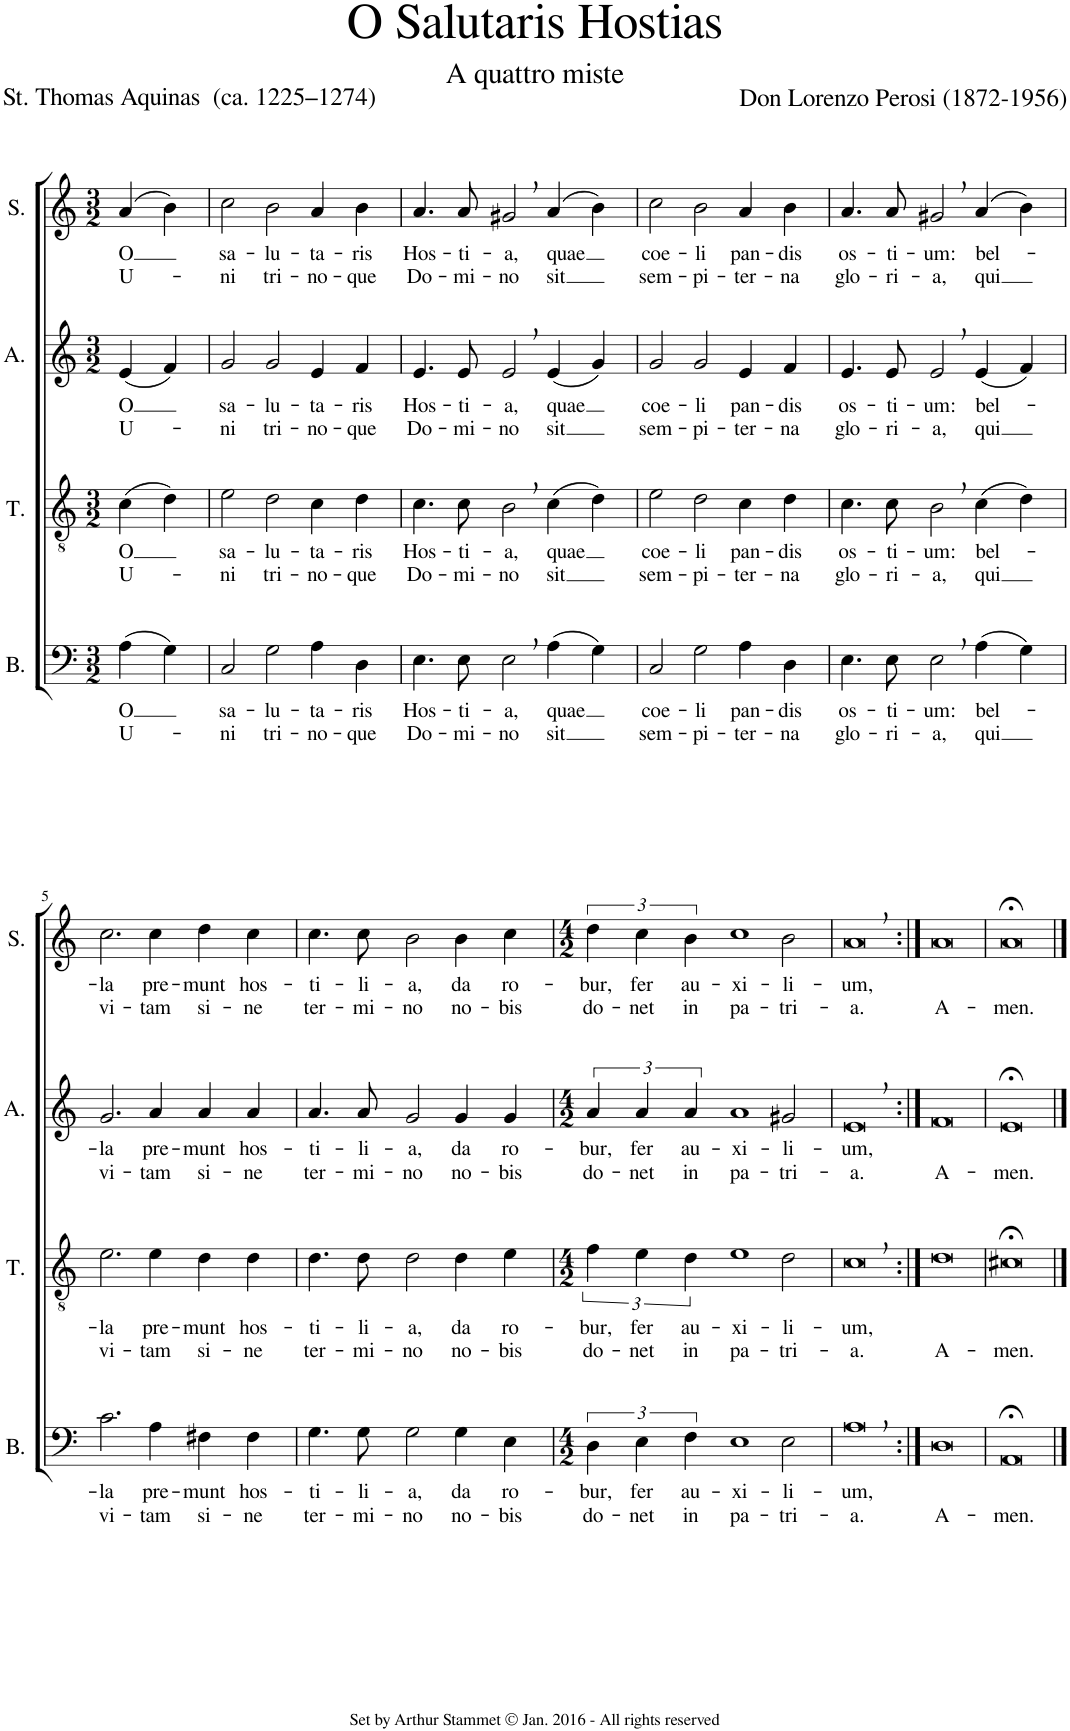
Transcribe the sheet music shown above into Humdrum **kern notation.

**kern	**text	**text	**kern	**text	**text	**kern	**text	**text	**kern	**text	**text
*part4	*part4	*part4	*part3	*part3	*part3	*part2	*part2	*part2	*part1	*part1	*part1
*staff4	*staff4	*staff4	*staff3	*staff3	*staff3	*staff2	*staff2	*staff2	*staff1	*staff1	*staff1
*I"B.	*	*	*I"T.	*	*	*I"A.	*	*	*I"S.	*	*
*I'B.	*	*	*I'T.	*	*	*I'A.	*	*	*I'S.	*	*
*clefF4	*	*	*clefGv2	*	*	*clefG2	*	*	*clefG2	*	*
*k[]	*	*	*k[]	*	*	*k[]	*	*	*k[]	*	*
*M3/2	*	*	*M3/2	*	*	*M3/2	*	*	*M3/2	*	*
=	=	=	=	=	=	=	=	=	=	=	=
!	!LO:LY:b	!LO:LY:b	!	!LO:LY:b	!LO:LY:b	!	!LO:LY:b	!LO:LY:b	!	!LO:LY:b	!LO:LY:b
(4A\	O	U-	(4c\	O	U-	(4e/	O	U-	(4a/	O	U-
4G\)	.	.	4d\)	.	.	4f/)	.	.	4b\)	.	.
=1	=1	=1	=1	=1	=1	=1	=1	=1	=1	=1	=1
!	!LO:LY:b	!LO:LY:b	!	!LO:LY:b	!LO:LY:b	!	!LO:LY:b	!LO:LY:b	!	!LO:LY:b	!LO:LY:b
2C/	sa-	-ni	2e\	sa-	-ni	2g/	sa-	-ni	2cc\	sa-	-ni
!	!LO:LY:b	!LO:LY:b	!	!LO:LY:b	!LO:LY:b	!	!LO:LY:b	!LO:LY:b	!	!LO:LY:b	!LO:LY:b
2G\	-lu-	tri-	2d\	-lu-	tri-	2g/	-lu-	tri-	2b\	-lu-	tri-
!	!LO:LY:b	!LO:LY:b	!	!LO:LY:b	!LO:LY:b	!	!LO:LY:b	!LO:LY:b	!	!LO:LY:b	!LO:LY:b
4A\	-ta-	-no-	4c\	-ta-	-no-	4e/	-ta-	-no-	4a/	-ta-	-no-
!	!LO:LY:b	!LO:LY:b	!	!LO:LY:b	!LO:LY:b	!	!LO:LY:b	!LO:LY:b	!	!LO:LY:b	!LO:LY:b
4D\	-ris	-que	4d\	-ris	-que	4f/	-ris	-que	4b\	-ris	-que
=2	=2	=2	=2	=2	=2	=2	=2	=2	=2	=2	=2
!	!LO:LY:b	!LO:LY:b	!	!LO:LY:b	!LO:LY:b	!	!LO:LY:b	!LO:LY:b	!	!LO:LY:b	!LO:LY:b
4.E\	Hos-	Do-	4.c\	Hos-	Do-	4.e/	Hos-	Do-	4.a/	Hos-	Do-
!	!LO:LY:b	!LO:LY:b	!	!LO:LY:b	!LO:LY:b	!	!LO:LY:b	!LO:LY:b	!	!LO:LY:b	!LO:LY:b
8E\	-ti-	-mi-	8c\	-ti-	-mi-	8e/	-ti-	-mi-	8a/	-ti-	-mi-
!	!LO:LY:b	!LO:LY:b	!	!LO:LY:b	!LO:LY:b	!	!LO:LY:b	!LO:LY:b	!	!LO:LY:b	!LO:LY:b
2E,\	-a,	-no	2B,\	-a,	-no	2e,/	-a,	-no	2g#X,/	-a,	-no
!	!LO:LY:b	!LO:LY:b	!	!LO:LY:b	!LO:LY:b	!	!LO:LY:b	!LO:LY:b	!	!LO:LY:b	!LO:LY:b
(4A\	quae	sit	(4c\	quae	sit	(4e/	quae	sit	(4a/	quae	sit
4G\)	.	.	4d\)	.	.	4g/)	.	.	4b\)	.	.
=3	=3	=3	=3	=3	=3	=3	=3	=3	=3	=3	=3
!	!LO:LY:b	!LO:LY:b	!	!LO:LY:b	!LO:LY:b	!	!LO:LY:b	!LO:LY:b	!	!LO:LY:b	!LO:LY:b
2C/	coe-	sem-	2e\	coe-	sem-	2g/	coe-	sem-	2cc\	coe-	sem-
!	!LO:LY:b	!LO:LY:b	!	!LO:LY:b	!LO:LY:b	!	!LO:LY:b	!LO:LY:b	!	!LO:LY:b	!LO:LY:b
2G\	-li	-pi-	2d\	-li	-pi-	2g/	-li	-pi-	2b\	-li	-pi-
!	!LO:LY:b	!LO:LY:b	!	!LO:LY:b	!LO:LY:b	!	!LO:LY:b	!LO:LY:b	!	!LO:LY:b	!LO:LY:b
4A\	pan-	-ter-	4c\	pan-	-ter-	4e/	pan-	-ter-	4a/	pan-	-ter-
!	!LO:LY:b	!LO:LY:b	!	!LO:LY:b	!LO:LY:b	!	!LO:LY:b	!LO:LY:b	!	!LO:LY:b	!LO:LY:b
4D\	-dis	-na	4d\	-dis	-na	4f/	-dis	-na	4b\	-dis	-na
=4	=4	=4	=4	=4	=4	=4	=4	=4	=4	=4	=4
!	!LO:LY:b	!LO:LY:b	!	!LO:LY:b	!LO:LY:b	!	!LO:LY:b	!LO:LY:b	!	!LO:LY:b	!LO:LY:b
4.E\	os-	glo-	4.c\	os-	glo-	4.e/	os-	glo-	4.a/	os-	glo-
!	!LO:LY:b	!LO:LY:b	!	!LO:LY:b	!LO:LY:b	!	!LO:LY:b	!LO:LY:b	!	!LO:LY:b	!LO:LY:b
8E\	-ti-	-ri-	8c\	-ti-	-ri-	8e/	-ti-	-ri-	8a/	-ti-	-ri-
!	!LO:LY:b	!LO:LY:b	!	!LO:LY:b	!LO:LY:b	!	!LO:LY:b	!LO:LY:b	!	!LO:LY:b	!LO:LY:b
2E,\	-um:	-a,	2B,\	-um:	-a,	2e,/	-um:	-a,	2g#X,/	-um:	-a,
!	!LO:LY:b	!LO:LY:b	!	!LO:LY:b	!LO:LY:b	!	!LO:LY:b	!LO:LY:b	!	!LO:LY:b	!LO:LY:b
(4A\	bel-	qui	(4c\	bel-	qui	(4e/	bel-	qui	(4a/	bel-	qui
4G\)	.	.	4d\)	.	.	4f/)	.	.	4b\)	.	.
!!LO:LB:g=z
=5	=5	=5	=5	=5	=5	=5	=5	=5	=5	=5	=5
!	!LO:LY:b	!LO:LY:b	!	!LO:LY:b	!LO:LY:b	!	!LO:LY:b	!LO:LY:b	!	!LO:LY:b	!LO:LY:b
2.c\	-la	vi-	2.e\	-la	vi-	2.g/	-la	vi-	2.cc\	-la	vi-
!	!LO:LY:b	!LO:LY:b	!	!LO:LY:b	!LO:LY:b	!	!LO:LY:b	!LO:LY:b	!	!LO:LY:b	!LO:LY:b
4A\	pre-	-tam	4e\	pre-	-tam	4a/	pre-	-tam	4cc\	pre-	-tam
!	!LO:LY:b	!LO:LY:b	!	!LO:LY:b	!LO:LY:b	!	!LO:LY:b	!LO:LY:b	!	!LO:LY:b	!LO:LY:b
4F#X\	-munt	si-	4d\	-munt	si-	4a/	-munt	si-	4dd\	-munt	si-
!	!LO:LY:b	!LO:LY:b	!	!LO:LY:b	!LO:LY:b	!	!LO:LY:b	!LO:LY:b	!	!LO:LY:b	!LO:LY:b
4F#\	hos-	-ne	4d\	hos-	-ne	4a/	hos-	-ne	4cc\	hos-	-ne
=6	=6	=6	=6	=6	=6	=6	=6	=6	=6	=6	=6
!	!LO:LY:b	!LO:LY:b	!	!LO:LY:b	!LO:LY:b	!	!LO:LY:b	!LO:LY:b	!	!LO:LY:b	!LO:LY:b
4.G\	-ti-	ter-	4.d\	-ti-	ter-	4.a/	-ti-	ter-	4.cc\	-ti-	ter-
!	!LO:LY:b	!LO:LY:b	!	!LO:LY:b	!LO:LY:b	!	!LO:LY:b	!LO:LY:b	!	!LO:LY:b	!LO:LY:b
8G\	-li-	-mi-	8d\	-li-	-mi-	8a/	-li-	-mi-	8cc\	-li-	-mi-
!	!LO:LY:b	!LO:LY:b	!	!LO:LY:b	!LO:LY:b	!	!LO:LY:b	!LO:LY:b	!	!LO:LY:b	!LO:LY:b
2G\	-a,	-no	2d\	-a,	-no	2g/	-a,	-no	2b\	-a,	-no
!	!LO:LY:b	!LO:LY:b	!	!LO:LY:b	!LO:LY:b	!	!LO:LY:b	!LO:LY:b	!	!LO:LY:b	!LO:LY:b
4G\	da	no-	4d\	da	no-	4g/	da	no-	4b\	da	no-
!	!LO:LY:b	!LO:LY:b	!	!LO:LY:b	!LO:LY:b	!	!LO:LY:b	!LO:LY:b	!	!LO:LY:b	!LO:LY:b
4E\	ro-	-bis	4e\	ro-	-bis	4g/	ro-	-bis	4cc\	ro-	-bis
=7	=7	=7	=7	=7	=7	=7	=7	=7	=7	=7	=7
*M4/2	*	*	*M4/2	*	*	*M4/2	*	*	*M4/2	*	*
!	!LO:LY:b	!LO:LY:b	!	!LO:LY:b	!LO:LY:b	!	!LO:LY:b	!LO:LY:b	!	!LO:LY:b	!LO:LY:b
6D\	-bur,	do-	6f\	-bur,	do-	6a/	-bur,	do-	6dd\	-bur,	do-
!	!LO:LY:b	!LO:LY:b	!	!LO:LY:b	!LO:LY:b	!	!LO:LY:b	!LO:LY:b	!	!LO:LY:b	!LO:LY:b
6E\	fer	-net	6e\	fer	-net	6a/	fer	-net	6cc\	fer	-net
!	!LO:LY:b	!LO:LY:b	!	!LO:LY:b	!LO:LY:b	!	!LO:LY:b	!LO:LY:b	!	!LO:LY:b	!LO:LY:b
6F\	au-	in	6d\	au-	in	6a/	au-	in	6b\	au-	in
!	!LO:LY:b	!LO:LY:b	!	!LO:LY:b	!LO:LY:b	!	!LO:LY:b	!LO:LY:b	!	!LO:LY:b	!LO:LY:b
1E	-xi-	pa-	1e	-xi-	pa-	1a	-xi-	pa-	1cc	-xi-	pa-
!	!LO:LY:b	!LO:LY:b	!	!LO:LY:b	!LO:LY:b	!	!LO:LY:b	!LO:LY:b	!	!LO:LY:b	!LO:LY:b
2E\	-li-	-tri-	2d\	-li-	-tri-	2g#X/	-li-	-tri-	2b\	-li-	-tri-
=8	=8	=8	=8	=8	=8	=8	=8	=8	=8	=8	=8
!	!LO:LY:b	!LO:LY:b	!	!LO:LY:b	!LO:LY:b	!	!LO:LY:b	!LO:LY:b	!	!LO:LY:b	!LO:LY:b
0A,	-um,	-a.	0c,	-um,	-a.	0e,	-um,	-a.	0a,	-um,	-a.
=9:|!	=9:|!	=9:|!	=9:|!	=9:|!	=9:|!	=9:|!	=9:|!	=9:|!	=9:|!	=9:|!	=9:|!
!	!	!LO:LY:b	!	!	!LO:LY:b	!	!	!LO:LY:b	!	!	!LO:LY:b
0D	.	A-	0d	.	A-	0f	.	A-	0a	.	A-
=10	=10	=10	=10	=10	=10	=10	=10	=10	=10	=10	=10
!	!	!LO:LY:b	!	!	!LO:LY:b	!	!	!LO:LY:b	!	!	!LO:LY:b
0AA;<	.	-men.	0c#X;<	.	-men.	0e;<	.	-men.	0a;<	.	-men.
==	==	==	==	==	==	==	==	==	==	==	==
*-	*-	*-	*-	*-	*-	*-	*-	*-	*-	*-	*-
